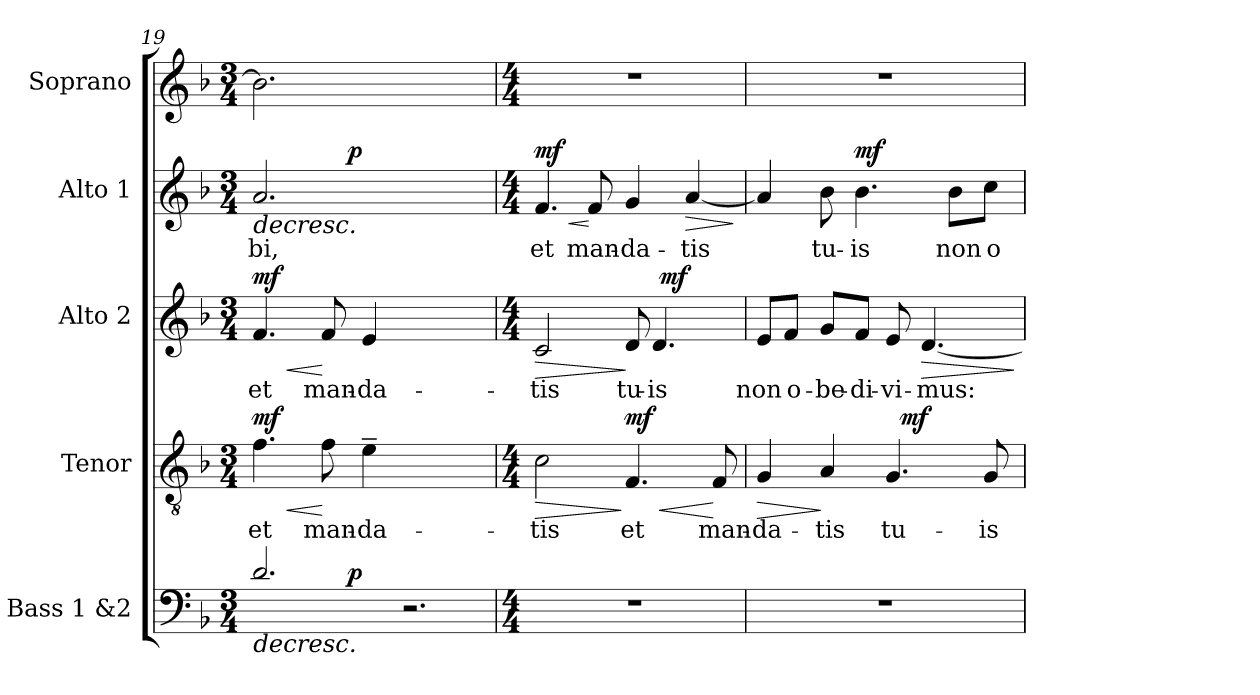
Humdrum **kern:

**kern	**dynam	**kern	**text	**dynam	**kern	**text	**dynam	**kern	**text	**dynam	**kern	**text
*part5	*part5	*part4	*part4	*part4	*part3	*part3	*part3	*part2	*part2	*part2	*part1	*part1
*staff5	*staff5	*staff4	*staff4	*staff4	*staff3	*staff3	*staff3	*staff2	*staff2	*staff2	*staff1	*staff1
*I"Bass 1 &2	*	*I"Tenor	*	*	*I"Alto 2	*	*	*I"Alto 1	*	*	*I"Soprano	*
*I'B	*	*I'T	*	*	*I'A2	*	*	*I'A1	*	*	*I'S	*
!!LO:PB:g=z
*clefF4	*	*clefGv2	*	*	*clefG2	*	*	*clefG2	*	*	*clefG2	*
*k[b-]	*	*k[b-]	*	*	*k[b-]	*	*	*k[b-]	*	*	*k[b-]	*
*F:	*	*F:	*	*	*F:	*	*	*F:	*	*	*F:	*
*M3/4	*	*M3/4	*	*	*M3/4	*	*	*M3/4	*	*	*M3/4	*
=19	=19	=19	=19	=19	=19	=19	=19	=19	=19	=19	=19	=19
!	!LO:HP:b	!	!LO:LY:b	!LO:HP:b	!	!LO:LY:b:cj	!LO:HP:b	!	!LO:LY:b	!LO:HP:b	!	!LO:LY:b
!	!	!	!	!LO:DY:n=1:a	!	!	!LO:DY:n=1:a	!	!	!	!	!
*^	*	*	*	*	*	*	*	*^	*	*	*	*
2.d/	4ryy	>	4.f\	et	< mf	4.f/	et	< mf	2.a/	4ryy	-bi,	>	2.b-\]	.
.	8ryy	.	.	.	.	.	.	.	.	8ryy	.	.	.	.
!	!	!	!	!LO:LY:b	!	!	!LO:LY:b:cj	!	!	!	!	!	!	!
.	16ryy	.	8f\	man-	[	8f/	man-	[	.	16ryy	.	.	.	.
.	64ryy	.	.	.	.	.	.	.	.	64ryy	.	.	.	.
!	!	!LO:DY:a	!	!	!	!	!	!	!	!	!	!LO:DY:a	!	!
.	1ryy	p	.	.	.	.	.	.	.	1ryy	.	p	.	.
!	!	!	!	!LO:LY:b	!	!	!LO:LY:b:cj	!	!	!	!	!	!	!
.	.	.	4e~>\	-da-	.	4e/	-da-	.	.	.	.	.	.	.
2.r	.	]	2.ryy	.	.	2.ryy	.	.	2.ryy	.	.	]	2.ryy	.
.	32.ryy	.	.	.	.	.	.	.	.	32.ryy	.	.	.	.
*v	*v	*	*	*	*	*	*	*	*v	*v	*	*	*	*
=20	=20	=20	=20	=20	=20	=20	=20	=20	=20	=20	=20	=20
*M4/4	*	*M4/4	*	*	*M4/4	*	*	*M4/4	*	*	*M4/4	*
*^	*	*	*	*	*	*	*	*^	*	*	*	*
!	!	!	!	!LO:LY:b	!LO:HP:b	!	!LO:LY:b:cj	!LO:HP:b	!	!	!LO:LY:b	!LO:HP:b	!	!
!	!	!	!	!	!	!	!	!	!	!	!	!LO:DY:n=1:a	!	!
*v	*v	*	*	*	*	*^	*	*	*v	*v	*	*	*	*
1r	.	2c\	-tis	>	2c/	2ryy	-tis	>	4.f/	et	< mf	1r	.
!	!	!	!	!	!	!	!	!	!	!LO:LY:b	!	!	!
.	.	.	.	.	.	.	.	.	8f/	man-	[	.	.
!	!	!	!LO:LY:b	!LO:HP:n=1:b	!	!	!LO:LY:b:cj	!	!	!LO:LY:b	!	!	!
!	!	!	!	!LO:DY:n=1:a	!	!	!	!	!	!	!	!	!
.	.	4.F/	et	] < mf	8d/	8ryy	tu-	]	4g/	-da-	.	.	.
!	!	!	!	!	!	!	!LO:LY:b:cj	!	!	!	!	!	!
.	.	.	.	.	4.d/	64ryy	-is	.	.	.	.	.	.
!	!	!	!	!	!	!	!	!LO:DY:a	!	!	!	!	!
.	.	.	.	.	.	4ryy	.	mf	.	.	.	.	.
!	!	!	!	!	!	!	!	!	!	!LO:LY:b	!LO:HP:b	!	!
.	.	.	.	.	.	.	.	.	[<4a/	-tis	>	.	.
!	!	!	!LO:LY:b	!	!	!	!	!	!	!	!	!	!
.	.	8F/	man-	[	.	.	.	.	.	.	.	.	.
.	.	.	.	.	.	16..ryy	.	.	.	.	.	.	.
.	.	.	.	.	.	.	.	.	.	.	]	.	.
=21	=21	=21	=21	=21	=21	=21	=21	=21	=21	=21	=21	=21	=21
!	!	!	!LO:LY:b	!LO:HP:b	!	!	!LO:LY:b:cj	!	!	!LO:LY:b	!	!	!
*	*	*^	*	*	*v	*v	*	*	*	*	*	*	*
1r	.	4G/	2ryy	-da-	>	8e/L	non	.	4a/]	.	.	1r	.
!	!	!	!	!	!	!	!LO:LY:b:cj	!	!	!	!	!	!
.	.	.	.	.	.	8f/J	o-	.	.	.	.	.	.
!	!	!	!	!LO:LY:b	!	!	!LO:LY:b:cj	!	!	!LO:LY:b	!	!	!
.	.	4A/	.	-tis	]	8g/L	-be-	.	8b-\	tu-	.	.	.
!	!	!	!	!	!	!	!LO:LY:b:cj	!	!	!LO:LY:b	!LO:DY:a	!	!
.	.	.	.	.	.	8f/J	-di-	.	4.b-\	-is	mf	.	.
!	!	!	!	!LO:LY:b	!	!	!LO:LY:b:cj	!	!	!	!	!	!
.	.	4.G/	32.ryy	tu-	.	8e/	-vi-	.	.	.	.	.	.
!	!	!	!	!	!LO:DY:a	!	!	!	!	!	!	!	!
.	.	.	4ryy	.	mf	.	.	.	.	.	.	.	.
!	!	!	!	!	!	!	!LO:LY:b:cj	!LO:HP:b	!	!	!	!	!
.	.	.	.	.	.	[<4.d/	-mus:	>	.	.	.	.	.
!	!	!	!	!	!	!	!	!	!	!LO:LY:b	!	!	!
.	.	.	.	.	.	.	.	.	8b-\L	non	.	.	.
.	.	.	8ryy	.	.	.	.	.	.	.	.	.	.
!	!	!	!	!LO:LY:b	!	!	!	!	!	!LO:LY:b	!	!	!
.	.	8G/	.	-is	.	.	.	.	8cc\J	o-	.	.	.
.	.	.	16ryy	.	.	.	.	.	.	.	.	.	.
.	.	.	64ryy	.	.	.	.	.	.	.	.	.	.
.	.	.	.	.	.	.	.	]	.	.	.	.	.
*	*	*v	*v	*	*	*	*	*	*	*	*	*	*
=	=	=	=	=	=	=	=	=	=	=	=	=
*-	*-	*-	*-	*-	*-	*-	*-	*-	*-	*-	*-	*-
